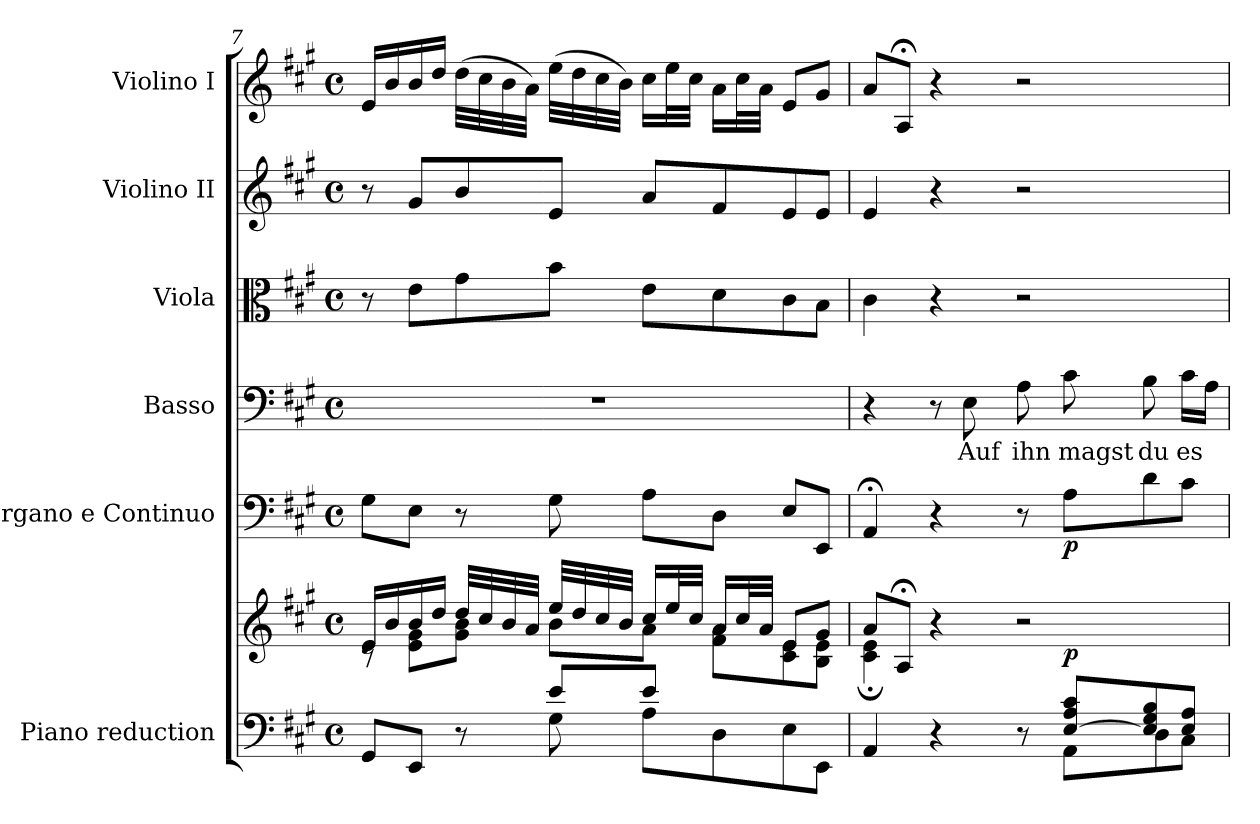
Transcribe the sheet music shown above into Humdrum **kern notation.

**kern	**kern	**dynam	**kern	**dynam	**kern	**text	**kern	**kern	**kern
*part6	*part6	*part6	*part5	*part5	*part4	*part4	*part3	*part2	*part1
*staff7	*staff6	*staff6/7	*staff5	*staff5	*staff4	*staff4	*staff3	*staff2	*staff1
*I"Piano reduction	*	*	*I"Organo e Continuo	*	*I"Basso	*	*I"Viola	*I"Violino II	*I"Violino I
*I'Pno	*	*	*	*	*	*	*I'Vla	*I'Vln	*I'Vln
*clefF4	*clefG2	*	*clefF4	*	*clefF4	*	*clefC3	*clefG2	*clefG2
*k[f#c#g#]	*k[f#c#g#]	*	*k[f#c#g#]	*	*k[f#c#g#]	*	*k[f#c#g#]	*k[f#c#g#]	*k[f#c#g#]
*M4/4	*M4/4	*	*M4/4	*	*M4/4	*	*M4/4	*M4/4	*M4/4
*met(c)	*met(c)	*	*met(c)	*	*met(c)	*	*met(c)	*met(c)	*met(c)
=7	=7	=7	=7	=7	=7	=7	=7	=7	=7
*^	*^	*	*	*	*	*	*	*	*
8GG#/L	4ryy	16e/LL	8rc	.	8G#\L	.	1r	.	8r	8r	16e/LL
.	.	16b/	.	.	.	.	.	.	.	.	16b/
8EE/J	.	16b/	8e\ 8g#\L	.	8E\J	.	.	.	8e\L	8g#/L	16b/
.	.	16dd/JJ	.	.	.	.	.	.	.	.	16dd/JJ
8r	8ryy	32dd/LLL	8g#\ 8b\J	.	8r	.	.	.	8g#\	8b/	(>32dd\LLL
.	.	32cc#/	.	.	.	.	.	.	.	.	32cc#\
.	.	32b/	.	.	.	.	.	.	.	.	32b\
.	.	32a/JJJ	.	.	.	.	.	.	.	.	32a\JJJ)
8e/L	8G#\	32ee/LLL	8b\L	.	8G#\	.	.	.	8b\J	8e/J	(>32ee\LLL
.	.	32dd/	.	.	.	.	.	.	.	.	32dd\
.	.	32cc#/	.	.	.	.	.	.	.	.	32cc#\
.	.	32b/JJJ	.	.	.	.	.	.	.	.	32b\JJJ)
8e/J	8A\L	16cc#/LL	8a\J	.	8A\L	.	.	.	8e\L	8a/L	16cc#\LL
.	.	32ee/L	.	.	.	.	.	.	.	.	32ee\L
.	.	32cc#/JJJ	.	.	.	.	.	.	.	.	32cc#\JJJ
8ryy	8D\	16a/LL	8f#\ 8a\L	.	8D\J	.	.	.	8d\	8f#/	16a\LL
.	.	32cc#/L	.	.	.	.	.	.	.	.	32cc#\L
.	.	32a/JJJ	.	.	.	.	.	.	.	.	32a\JJJ
4ryy	8E\	8e/L	8c#\ 8e\	.	8E/L	.	.	.	8c#\	8e/	8e/L
.	8EE\J	8g#/J	8B\ 8e\J	.	8EE/J	.	.	.	8B\J	8e/J	8g#/J
=8	=8	=8	=8	=8	=8	=8	=8	=8	=8	=8	=8
*	*	*	*^	*	*	*	*	*	*	*	*
4ryy	4AA/	8a/L	4c#\; 4e\;	2ryy	.	4AA;/	.	4r	.	4c#\	4e/	8a/L
.	.	8A;</J	.	.	.	.	.	.	.	.	.	8A;</J
4r	4ryy	4r	2.ryy	.	.	4r	.	8r	.	4r	4r	4r
!	!	!	!	!	!	!	!	!	!LO:LY:b	!	!	!
.	.	.	.	.	.	.	.	8E\	Auf	.	.	.
!	!	!	!	!	!	!	!	!	!LO:LY:b	!	!	!
8r	8ryy	2r	.	8ryy	.	8r	.	8A\	ihn	2r	2r	2r
!	!	!	!	!	!LO:DY:b	!	!LO:DY:b	!	!LO:LY:b	!	!	!
[8E/ 8A/ 8c#/L	8AA\L	.	.	4.ryy	p	8A\L	p	8c#\	magst	.	.	.
!	!	!	!	!	!	!	!	!	!LO:LY:b	!	!	!
8E/] 8G#/ 8B/	8D\	.	.	.	.	8d\	.	8B\	du	.	.	.
!	!	!	!	!	!	!	!	!	!LO:LY:b	!	!	!
8E/ 8A/J	8C#\J	.	.	.	.	8c#\J	.	16c#\LL	es	.	.	.
.	.	.	.	.	.	.	.	16A\JJ	.	.	.	.
*v	*v	*	*	*	*	*	*	*	*	*	*	*
*	*v	*v	*v	*	*	*	*	*	*	*	*
=	=	=	=	=	=	=	=	=	=
*-	*-	*-	*-	*-	*-	*-	*-	*-	*-
